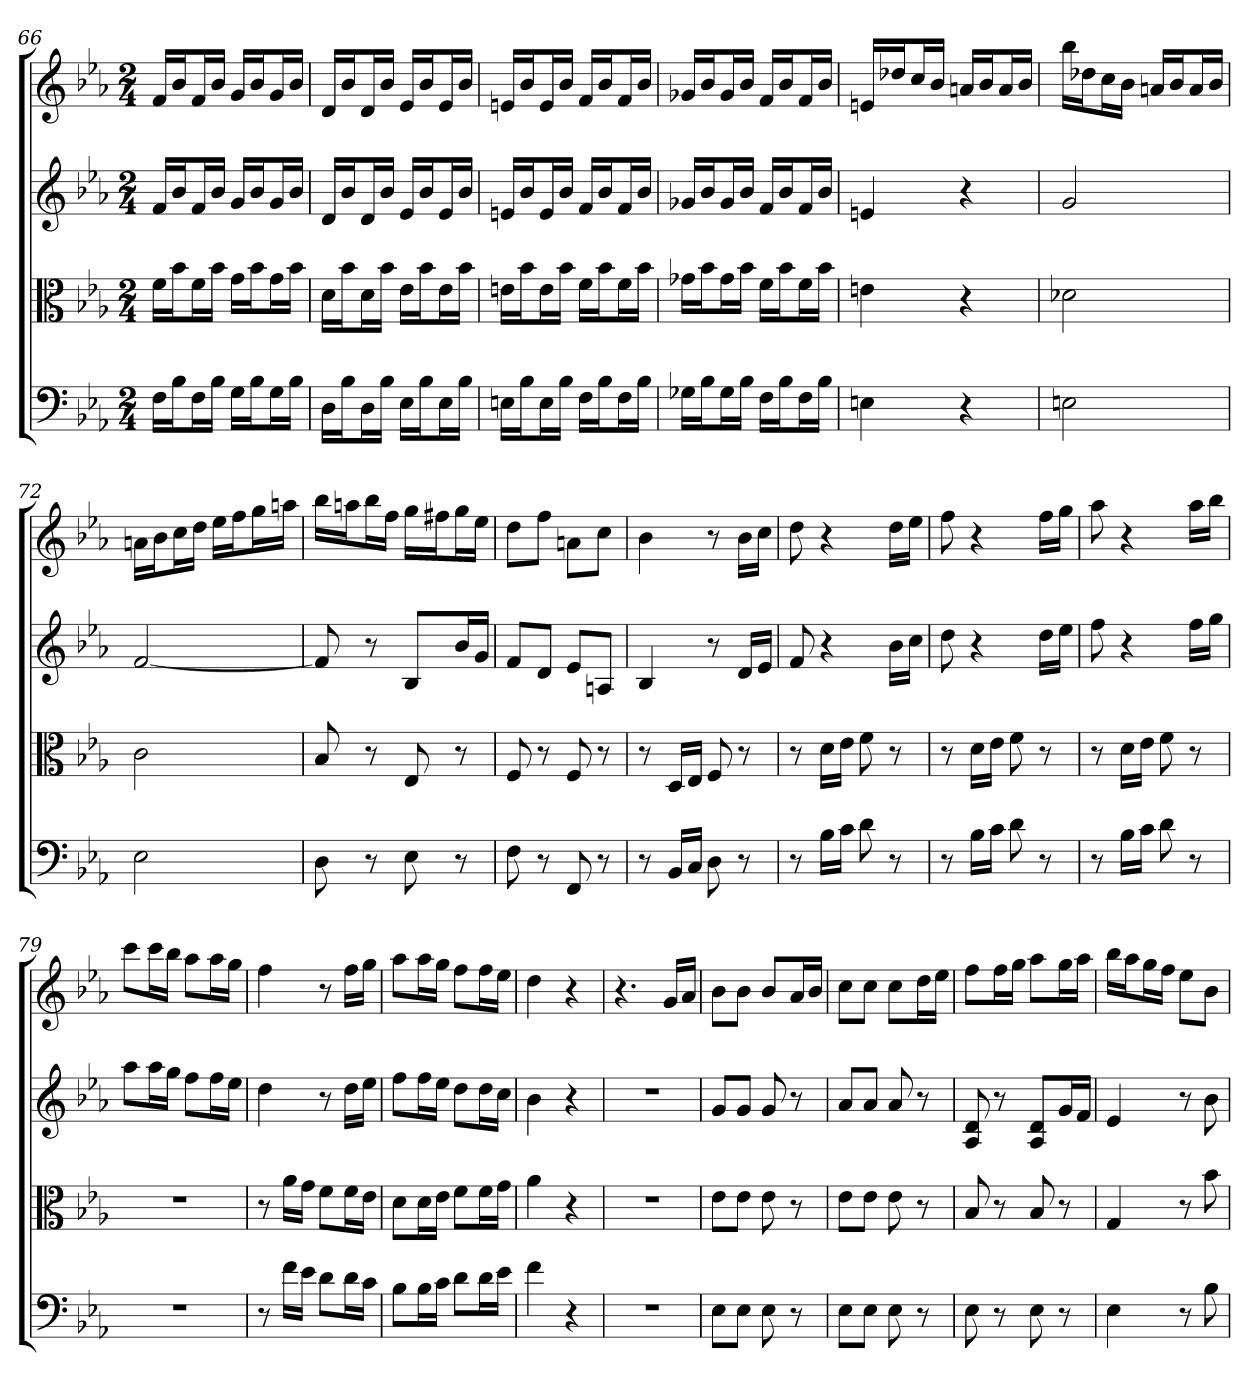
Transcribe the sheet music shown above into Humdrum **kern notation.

**kern	**kern	**kern	**kern
*part4	*part3	*part2	*part1
*staff4	*staff3	*staff2	*staff1
*clefF4	*clefC3	*	*
*k[b-e-a-]	*k[b-e-a-]	*k[b-e-a-]	*k[b-e-a-]
*E-:	*E-:	*E-:	*E-:
*M2/4	*M2/4	*M2/4	*M2/4
=66	=66	=66	=66
16F\LL	16f\LL	16fLL	16fLL
16B-\J	16b-\J	16b-J	16b-J
16F\L	16f\L	16fL	16fL
16B-\JJ	16b-\JJ	16b-JJ	16b-JJ
16G\LL	16g\LL	16gLL	16gLL
16B-\J	16b-\J	16b-J	16b-J
16G\L	16g\L	16gL	16gL
16B-\JJ	16b-\JJ	16b-JJ	16b-JJ
=67	=67	=67	=67
16D\LL	16d\LL	16dLL	16dLL
16B-\J	16b-\J	16b-J	16b-J
16D\L	16d\L	16dL	16dL
16B-\JJ	16b-\JJ	16b-JJ	16b-JJ
16E-\LL	16e-\LL	16e-LL	16e-LL
16B-\J	16b-\J	16b-J	16b-J
16E-\L	16e-\L	16e-L	16e-L
16B-\JJ	16b-\JJ	16b-JJ	16b-JJ
=68	=68	=68	=68
16En\LL	16en\LL	16enLL	16enLL
16B-\J	16b-\J	16b-J	16b-J
16E\L	16e\L	16eL	16eL
16B-\JJ	16b-\JJ	16b-JJ	16b-JJ
16F\LL	16f\LL	16fLL	16fLL
16B-\J	16b-\J	16b-J	16b-J
16F\L	16f\L	16fL	16fL
16B-\JJ	16b-\JJ	16b-JJ	16b-JJ
=69	=69	=69	=69
16G-X\LL	16g-X\LL	16g-XLL	16g-XLL
16B-\J	16b-\J	16b-J	16b-J
16G-\L	16g-\L	16g-L	16g-L
16B-\JJ	16b-\JJ	16b-JJ	16b-JJ
16F\LL	16f\LL	16fLL	16fLL
16B-\J	16b-\J	16b-J	16b-J
16F\L	16f\L	16fL	16fL
16B-\JJ	16b-\JJ	16b-JJ	16b-JJ
=70	=70	=70	=70
4En	4en	4en	16enLL
.	.	.	16dd-XJ
.	.	.	16ccL
.	.	.	16b-JJ
4r	4r	4r	16anLL
.	.	.	16b-J
.	.	.	16aL
.	.	.	16b-JJ
=71	=71	=71	=71
2En	2d-X	2g	16bb-LL
.	.	.	16dd-XJ
.	.	.	16ccL
.	.	.	16b-JJ
.	.	.	16anLL
.	.	.	16b-J
.	.	.	16aL
.	.	.	16b-JJ
=72	=72	=72	=72
2E-	2c	[2f	16anLL
.	.	.	16b-J
.	.	.	16ccL
.	.	.	16ddJJ
.	.	.	16ee-LL
.	.	.	16ffJ
.	.	.	16ggL
.	.	.	16aanJJ
=73	=73	=73	=73
8D	8B-	8f]	16bb-LL
.	.	.	16aanJ
8r	8r	8r	16bb-L
.	.	.	16ffJJ
8E-	8E-	8B-L	16ggLL
.	.	.	16ff#XJ
8r	8r	16b-L	16ggL
.	.	16gJJ	16ee-JJ
=74	=74	=74	=74
8F	8F	8fL	8ddL
8r	8r	8dJ	8ffJ
8FF	8F	8e-L	8anL
8r	8r	8AnJ	8ccJ
=75	=75	=75	=75
8r	8r	4B-	4b-
16BB-/LL	16D/LL	.	.
16C/JJ	16E-/JJ	.	.
8D	8F	8r	8r
8r	8r	16dLL	16b-LL
.	.	16e-JJ	16ccJJ
=76	=76	=76	=76
8r	8r	8f	8dd
16B-\LL	16d\LL	4r	4r
16c\JJ	16e-\JJ	.	.
8d	8f	.	.
8r	8r	16b-LL	16ddLL
.	.	16ccJJ	16ee-JJ
=77	=77	=77	=77
8r	8r	8dd	8ff
16B-\LL	16d\LL	4r	4r
16c\JJ	16e-\JJ	.	.
8d	8f	.	.
8r	8r	16ddLL	16ffLL
.	.	16ee-JJ	16ggJJ
=78	=78	=78	=78
8r	8r	8ff	8aa-
16B-\LL	16d\LL	4r	4r
16c\JJ	16e-\JJ	.	.
8d	8f	.	.
8r	8r	16ffLL	16aa-LL
.	.	16ggJJ	16bb-JJ
=79	=79	=79	=79
2r	2r	8aa-L	8cccL
.	.	16aa-L	16cccL
.	.	16ggJJ	16bb-JJ
.	.	8ffL	8aa-L
.	.	16ffL	16aa-L
.	.	16ee-JJ	16ggJJ
=80	=80	=80	=80
8r	8r	4dd	4ff
16f\LL	16a-\LL	.	.
16e-\JJ	16g\JJ	.	.
8d\L	8f\L	8r	8r
16d\L	16f\L	16ddLL	16ffLL
16c\JJ	16e-\JJ	16ee-JJ	16ggJJ
=81	=81	=81	=81
8B-\L	8d\L	8ffL	8aa-L
16B-\L	16d\L	16ffL	16aa-L
16c\JJ	16e-\JJ	16ee-JJ	16ggJJ
8d\L	8f\L	8ddL	8ffL
16d\L	16f\L	16ddL	16ffL
16e-\JJ	16g\JJ	16ccJJ	16ee-JJ
=82	=82	=82	=82
4f	4a-	4b-	4dd
4r	4r	4r	4r
=83	=83	=83	=83
2r	2r	2r	4.r
.	.	.	16gLL
.	.	.	16a-JJ
=84	=84	=84	=84
8E-\L	8e-\L	8gL	8b-L
8E-\J	8e-\J	8gJ	8b-J
8E-	8e-	8g	8b-L
8r	8r	8r	16a-L
.	.	.	16b-JJ
=85	=85	=85	=85
8E-\L	8e-\L	8a-L	8ccL
8E-\J	8e-\J	8a-J	8ccJ
8E-	8e-	8a-	8ccL
8r	8r	8r	16ddL
.	.	.	16ee-JJ
=86	=86	=86	=86
8E-	8B-	8A- 8d	8ffL
8r	8r	8r	16ffL
.	.	.	16ggJJ
8E-	8B-	8A- 8dL	8aa-L
8r	8r	16gL	16ggL
.	.	16fJJ	16aa-JJ
=87	=87	=87	=87
4E-	4G	4e-	16bb-LL
.	.	.	16aa-J
.	.	.	16ggL
.	.	.	16ffJJ
8r	8r	8r	8ee-L
8B-	8b-	8b-	8b-J
=	=	=	=
*-	*-	*-	*-
